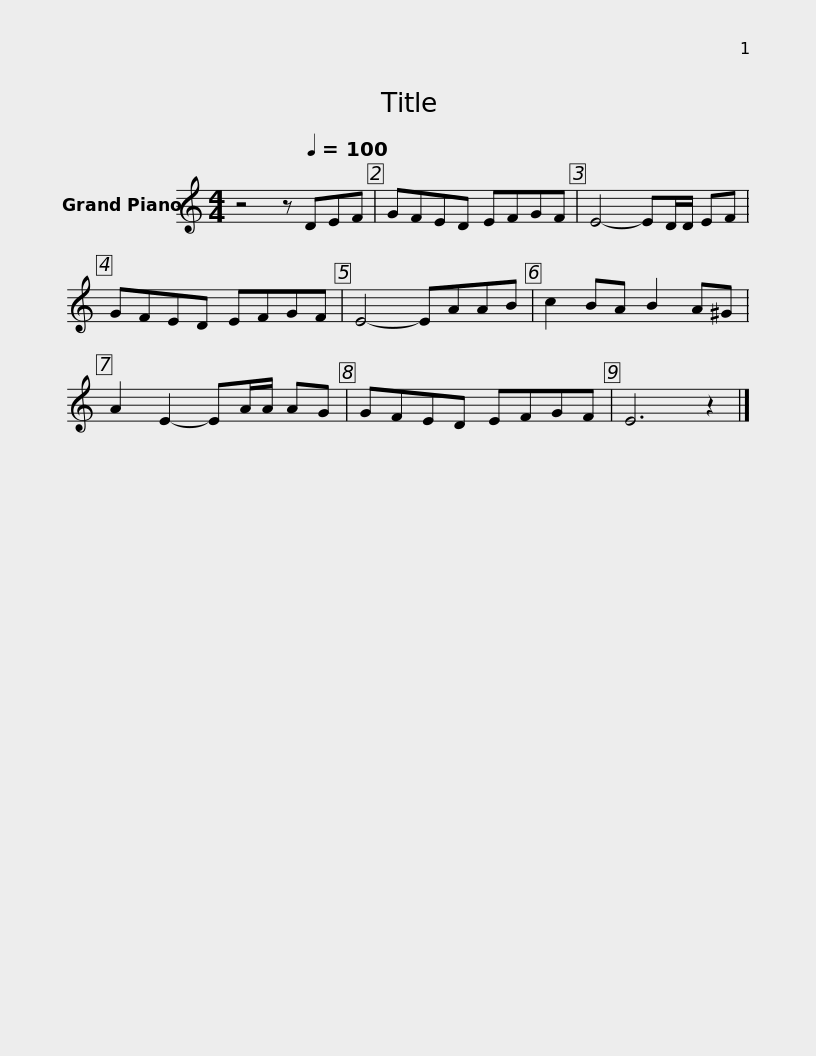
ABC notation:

X:1
L:1/8
M:4/4
I:linebreak $
K:C
V:1 treble
V:1
 z4 z[Q:1/4=100] DEF | GFED EFGF | E4- ED/D/ EF | GFED EFGF | E4- EAAB | %5
 c2 BA B2 A^G |$ A2 E2- EA/A/ AG | GFED EFGF | E6 z2 |] %9
